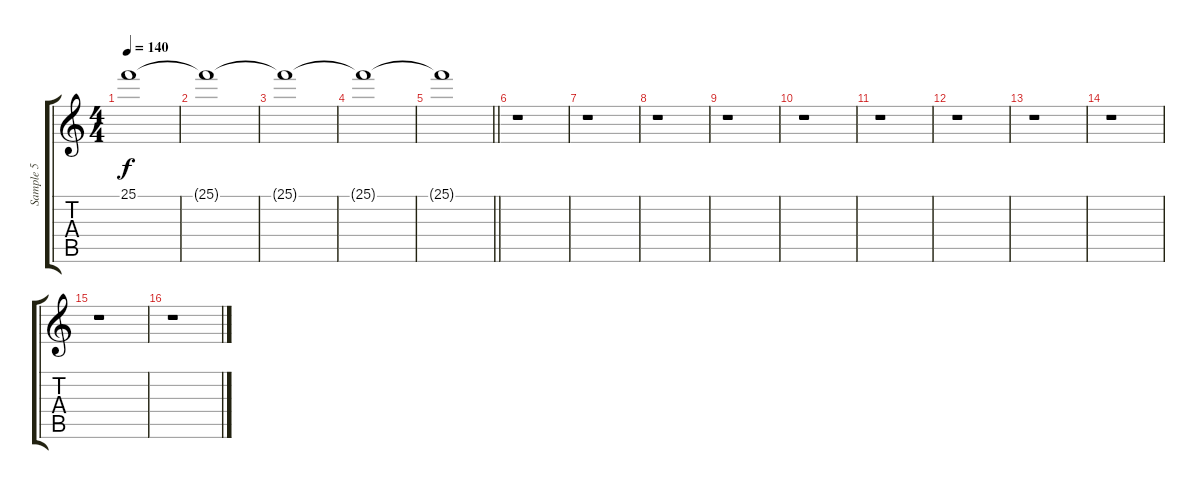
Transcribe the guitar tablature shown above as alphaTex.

\track ("Sample 5" "Sample 5") {instrument synthstrings1}
\staff {score tabs}
\tuning (E4 B3 G3 D3 A2 E2) {hide}
\ts (4 4)
\tempo 140
\clef g2
\ks c
25.1{t}.1{dy f} |
25.1{t}.1 |
25.1{t}.1 |
25.1{t}.1 |
\barLineRight lightlight
25.1{t}.1 |
\section ("" " ")
r.1 |
r.1 |
r.1 |
r.1 |
r.1 |
r.1 |
r.1 |
r.1 |
r.1 |
r.1 |
r.1
